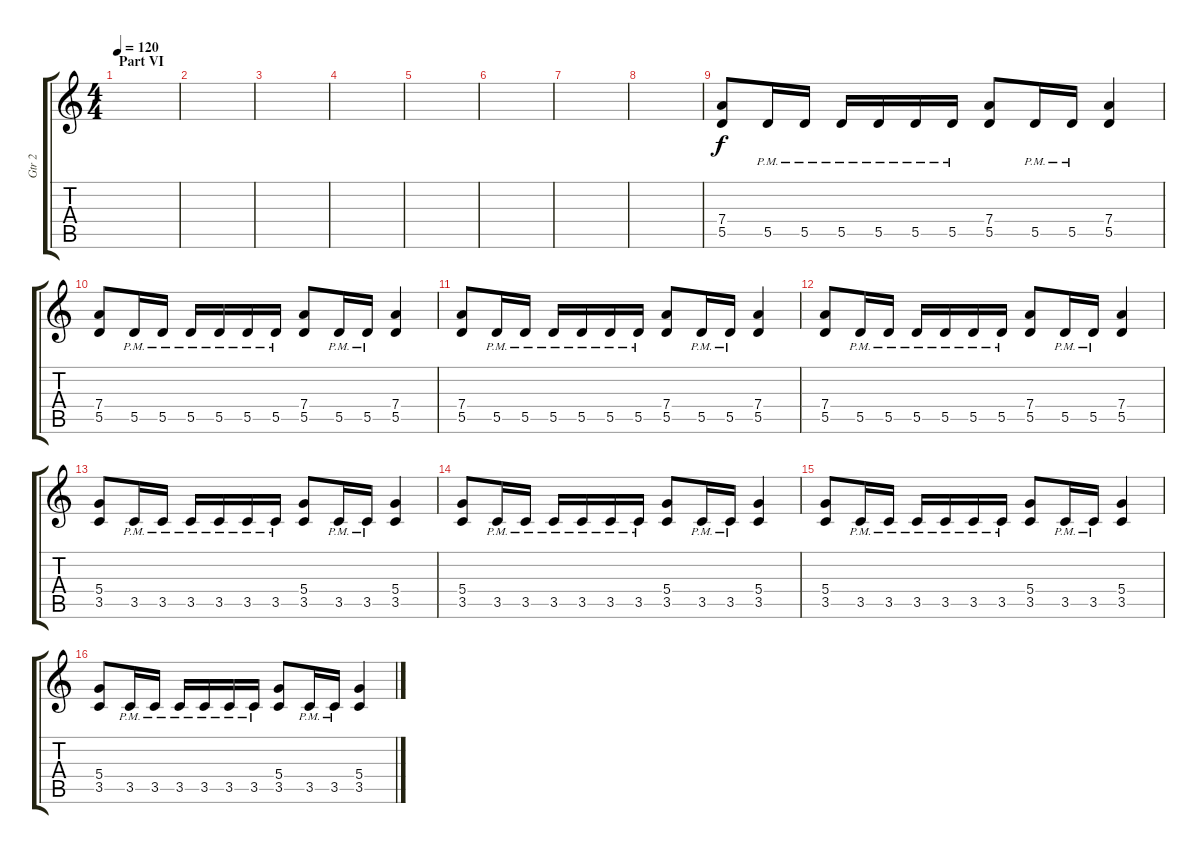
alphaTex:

\track ("Gtr 2" "Gtr 2") {instrument distortionguitar}
\staff {score tabs}
\tuning (E4 B3 G3 D3 A2 E2) {hide}
\ts (4 4)
\section ("" "Part VI")
\tempo 120
\clef g2
\ks c
|
|
|
|
|
|
|
|
(7.4 5.5).8 5.5{pm}.16 5.5{pm}.16 5.5{pm}.16 5.5{pm}.16 5.5{pm}.16 5.5{pm}.16 (7.4 5.5).8 5.5{pm}.16 5.5{pm}.16 (7.4 5.5).4 |
(7.4 5.5).8 5.5{pm}.16 5.5{pm}.16 5.5{pm}.16 5.5{pm}.16 5.5{pm}.16 5.5{pm}.16 (7.4 5.5).8 5.5{pm}.16 5.5{pm}.16 (7.4 5.5).4 |
(7.4 5.5).8 5.5{pm}.16 5.5{pm}.16 5.5{pm}.16 5.5{pm}.16 5.5{pm}.16 5.5{pm}.16 (7.4 5.5).8 5.5{pm}.16 5.5{pm}.16 (7.4 5.5).4 |
(7.4 5.5).8 5.5{pm}.16 5.5{pm}.16 5.5{pm}.16 5.5{pm}.16 5.5{pm}.16 5.5{pm}.16 (7.4 5.5).8 5.5{pm}.16 5.5{pm}.16 (7.4 5.5).4 |
(5.4 3.5).8 3.5{pm}.16 3.5{pm}.16 3.5{pm}.16 3.5{pm}.16 3.5{pm}.16 3.5{pm}.16 (5.4 3.5).8 3.5{pm}.16 3.5{pm}.16 (5.4 3.5).4 |
(5.4 3.5).8 3.5{pm}.16 3.5{pm}.16 3.5{pm}.16 3.5{pm}.16 3.5{pm}.16 3.5{pm}.16 (5.4 3.5).8 3.5{pm}.16 3.5{pm}.16 (5.4 3.5).4 |
(5.4 3.5).8 3.5{pm}.16 3.5{pm}.16 3.5{pm}.16 3.5{pm}.16 3.5{pm}.16 3.5{pm}.16 (5.4 3.5).8 3.5{pm}.16 3.5{pm}.16 (5.4 3.5).4 |
(5.4 3.5).8 3.5{pm}.16 3.5{pm}.16 3.5{pm}.16 3.5{pm}.16 3.5{pm}.16 3.5{pm}.16 (5.4 3.5).8 3.5{pm}.16 3.5{pm}.16 (5.4 3.5).4
